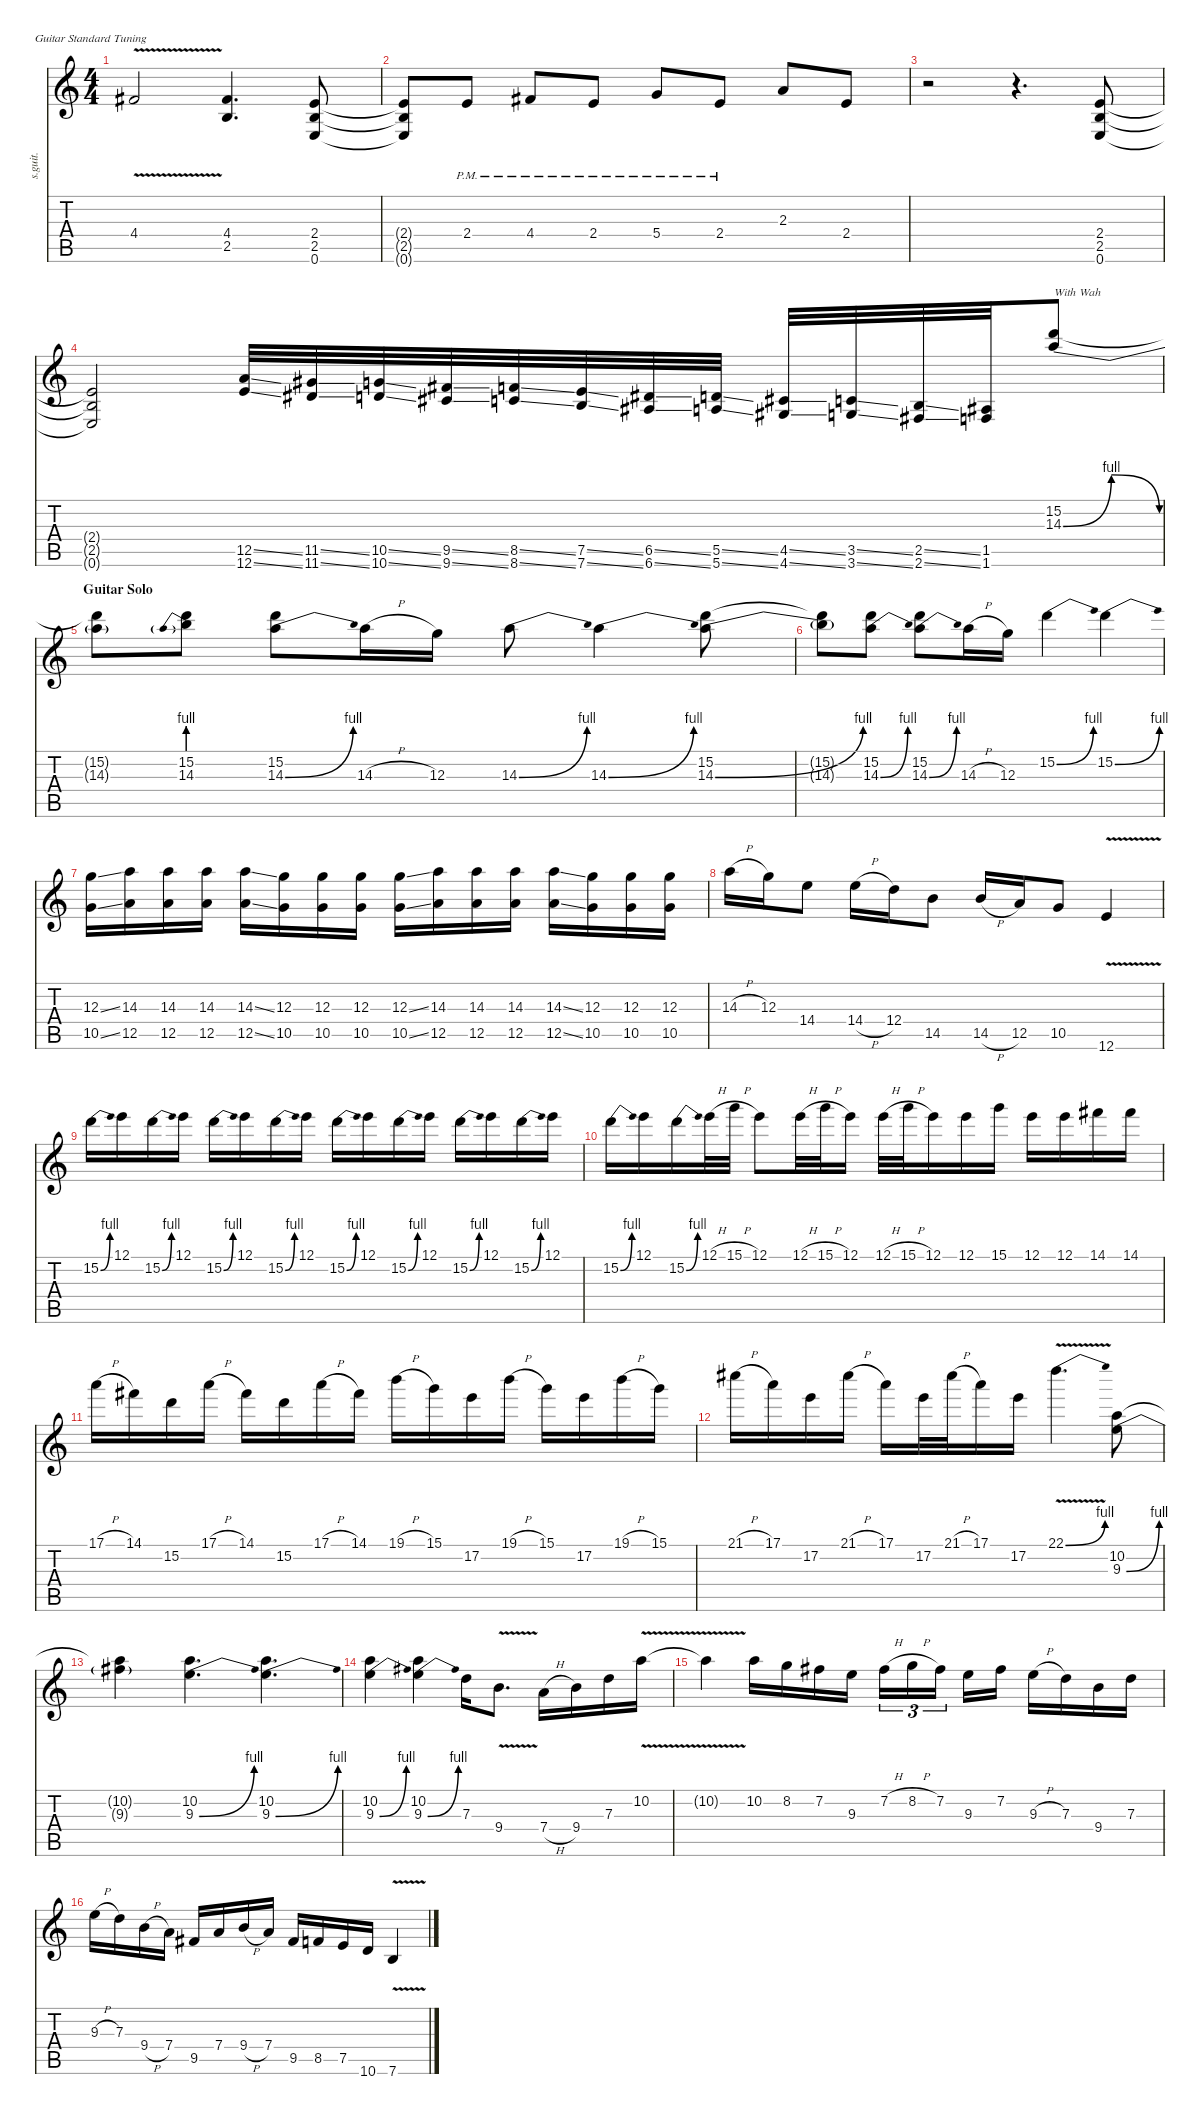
\defaultSystemsLayout 4
\hideDynamics
\bracketExtendMode nobrackets
\track ("Kirk Hammett (Lead)" "s.guit.") {instrument distortionguitar}
\staff {score tabs}
\tuning (E4 B3 G3 D3 A2 E2)
\ts (4 4)
\tempo (124 hide)
\clef g2
\ks c
4.4{v acc #}.2{lyrics (0 "") lyrics (1 "") lyrics (2 "") lyrics (3 "") lyrics (4 "") dy f} (4.4{acc #} 2.5).4{d lyrics (0 "") lyrics (1 "") lyrics (2 "") lyrics (3 "") lyrics (4 "")} (2.4 2.5 0.6).8{lyrics (0 "") lyrics (1 "") lyrics (2 "") lyrics (3 "") lyrics (4 "")} |
(2.4{t} 2.5{t} 0.6{t}).8{lyrics (0 "") lyrics (1 "") lyrics (2 "") lyrics (3 "") lyrics (4 "")} 2.4{pm}.8{lyrics (0 "") lyrics (1 "") lyrics (2 "") lyrics (3 "") lyrics (4 "")} 4.4{pm acc #}.8{lyrics (0 "") lyrics (1 "") lyrics (2 "") lyrics (3 "") lyrics (4 "")} 2.4{pm}.8{lyrics (0 "") lyrics (1 "") lyrics (2 "") lyrics (3 "") lyrics (4 "")} 5.4{pm}.8{lyrics (0 "") lyrics (1 "") lyrics (2 "") lyrics (3 "") lyrics (4 "")} 2.4{pm}.8{lyrics (0 "") lyrics (1 "") lyrics (2 "") lyrics (3 "") lyrics (4 "")} 2.3.8{lyrics (0 "") lyrics (1 "") lyrics (2 "") lyrics (3 "") lyrics (4 "")} 2.4.8{lyrics (0 "") lyrics (1 "") lyrics (2 "") lyrics (3 "") lyrics (4 "")} |
r.2 r.4{d} (2.4 2.5 0.6).8{lyrics (0 "") lyrics (1 "") lyrics (2 "") lyrics (3 "") lyrics (4 "")} |
(2.4{t} 2.5{t} 0.6{t}).2{lyrics (0 "") lyrics (1 "") lyrics (2 "") lyrics (3 "") lyrics (4 "")} (12.5{ss} 12.6{ss}).32{lyrics (0 "") lyrics (1 "") lyrics (2 "") lyrics (3 "") lyrics (4 "")} (11.5{ss acc #} 11.6{ss acc #}).32{lyrics (0 "") lyrics (1 "") lyrics (2 "") lyrics (3 "") lyrics (4 "")} (10.5{ss} 10.6{ss}).32{lyrics (0 "") lyrics (1 "") lyrics (2 "") lyrics (3 "") lyrics (4 "")} (9.5{ss acc #} 9.6{ss acc #}).32{lyrics (0 "") lyrics (1 "") lyrics (2 "") lyrics (3 "") lyrics (4 "")} (8.5{ss} 8.6{ss}).32{lyrics (0 "") lyrics (1 "") lyrics (2 "") lyrics (3 "") lyrics (4 "")} (7.5{ss} 7.6{ss}).32{lyrics (0 "") lyrics (1 "") lyrics (2 "") lyrics (3 "") lyrics (4 "")} (6.5{ss acc #} 6.6{ss acc #}).32{lyrics (0 "") lyrics (1 "") lyrics (2 "") lyrics (3 "") lyrics (4 "")} (5.5{ss} 5.6{ss}).32{lyrics (0 "") lyrics (1 "") lyrics (2 "") lyrics (3 "") lyrics (4 "")} (4.5{ss acc #} 4.6{ss acc #}).32{lyrics (0 "") lyrics (1 "") lyrics (2 "") lyrics (3 "") lyrics (4 "")} (3.5{ss} 3.6{ss}).32{lyrics (0 "") lyrics (1 "") lyrics (2 "") lyrics (3 "") lyrics (4 "")} (2.5{ss} 2.6{ss acc #}).32{lyrics (0 "") lyrics (1 "") lyrics (2 "") lyrics (3 "") lyrics (4 "")} (1.5{acc #} 1.6).32{lyrics (0 "") lyrics (1 "") lyrics (2 "") lyrics (3 "") lyrics (4 "")} (15.2 14.3{be (bendrelease 0 0 30 4 30 4 60 0)}).8{txt "With Wah" lyrics (0 "") lyrics (1 "") lyrics (2 "") lyrics (3 "") lyrics (4 "")} |
\section ("" "Guitar Solo")
(15.2{t} 14.3{t}).8{lyrics (0 "") lyrics (1 "") lyrics (2 "") lyrics (3 "") lyrics (4 "")} (15.2 14.3{be (prebend 0 4 60 4)}).8{lyrics (0 "") lyrics (1 "") lyrics (2 "") lyrics (3 "") lyrics (4 "")} (15.2 14.3{be (bend 0 0 60 4)}).8{lyrics (0 "") lyrics (1 "") lyrics (2 "") lyrics (3 "") lyrics (4 "")} 14.3{h}.16{lyrics (0 "") lyrics (1 "") lyrics (2 "") lyrics (3 "") lyrics (4 "")} 12.3.16{lyrics (0 "") lyrics (1 "") lyrics (2 "") lyrics (3 "") lyrics (4 "")} 14.3{be (bend 0 0 60 4)}.8{lyrics (0 "") lyrics (1 "") lyrics (2 "") lyrics (3 "") lyrics (4 "")} 14.3{be (bend 0 0 60 4)}.4{lyrics (0 "") lyrics (1 "") lyrics (2 "") lyrics (3 "") lyrics (4 "")} (14.3{be (bend 0 0 60 4)} 15.2).8{lyrics (0 "") lyrics (1 "") lyrics (2 "") lyrics (3 "") lyrics (4 "")} |
(15.2{t} 14.3{t}).8{lyrics (0 "") lyrics (1 "") lyrics (2 "") lyrics (3 "") lyrics (4 "")} (14.3{be (bend 0 0 60 4)} 15.2).8{lyrics (0 "") lyrics (1 "") lyrics (2 "") lyrics (3 "") lyrics (4 "")} (14.3{be (bend 0 0 60 4)} 15.2).8{lyrics (0 "") lyrics (1 "") lyrics (2 "") lyrics (3 "") lyrics (4 "")} 14.3{h}.16{lyrics (0 "") lyrics (1 "") lyrics (2 "") lyrics (3 "") lyrics (4 "")} 12.3.16{lyrics (0 "") lyrics (1 "") lyrics (2 "") lyrics (3 "") lyrics (4 "")} 15.2{be (bend 0 0 60 4)}.4{lyrics (0 "") lyrics (1 "") lyrics (2 "") lyrics (3 "") lyrics (4 "")} 15.2{be (bend 0 0 60 4)}.4{lyrics (0 "") lyrics (1 "") lyrics (2 "") lyrics (3 "") lyrics (4 "")} |
(12.3{ss} 10.5{ss}).16{lyrics (0 "") lyrics (1 "") lyrics (2 "") lyrics (3 "") lyrics (4 "")} (14.3 12.5).16{lyrics (0 "") lyrics (1 "") lyrics (2 "") lyrics (3 "") lyrics (4 "")} (14.3 12.5).16{lyrics (0 "") lyrics (1 "") lyrics (2 "") lyrics (3 "") lyrics (4 "")} (14.3 12.5).16{lyrics (0 "") lyrics (1 "") lyrics (2 "") lyrics (3 "") lyrics (4 "")} (14.3{ss} 12.5{ss}).16{lyrics (0 "") lyrics (1 "") lyrics (2 "") lyrics (3 "") lyrics (4 "")} (12.3 10.5).16{lyrics (0 "") lyrics (1 "") lyrics (2 "") lyrics (3 "") lyrics (4 "")} (12.3 10.5).16{lyrics (0 "") lyrics (1 "") lyrics (2 "") lyrics (3 "") lyrics (4 "")} (12.3 10.5).16{lyrics (0 "") lyrics (1 "") lyrics (2 "") lyrics (3 "") lyrics (4 "")} (12.3{ss} 10.5{ss}).16{lyrics (0 "") lyrics (1 "") lyrics (2 "") lyrics (3 "") lyrics (4 "")} (14.3 12.5).16{lyrics (0 "") lyrics (1 "") lyrics (2 "") lyrics (3 "") lyrics (4 "")} (14.3 12.5).16{lyrics (0 "") lyrics (1 "") lyrics (2 "") lyrics (3 "") lyrics (4 "")} (14.3 12.5).16{lyrics (0 "") lyrics (1 "") lyrics (2 "") lyrics (3 "") lyrics (4 "")} (14.3{ss} 12.5{ss}).16{lyrics (0 "") lyrics (1 "") lyrics (2 "") lyrics (3 "") lyrics (4 "")} (12.3 10.5).16{lyrics (0 "") lyrics (1 "") lyrics (2 "") lyrics (3 "") lyrics (4 "")} (12.3 10.5).16{lyrics (0 "") lyrics (1 "") lyrics (2 "") lyrics (3 "") lyrics (4 "")} (12.3 10.5).16{lyrics (0 "") lyrics (1 "") lyrics (2 "") lyrics (3 "") lyrics (4 "")} |
14.3{h}.16{lyrics (0 "") lyrics (1 "") lyrics (2 "") lyrics (3 "") lyrics (4 "")} 12.3.16{lyrics (0 "") lyrics (1 "") lyrics (2 "") lyrics (3 "") lyrics (4 "")} 14.4.8{lyrics (0 "") lyrics (1 "") lyrics (2 "") lyrics (3 "") lyrics (4 "")} 14.4{h}.16{lyrics (0 "") lyrics (1 "") lyrics (2 "") lyrics (3 "") lyrics (4 "")} 12.4.16{lyrics (0 "") lyrics (1 "") lyrics (2 "") lyrics (3 "") lyrics (4 "")} 14.5.8{lyrics (0 "") lyrics (1 "") lyrics (2 "") lyrics (3 "") lyrics (4 "")} 14.5{h}.16{lyrics (0 "") lyrics (1 "") lyrics (2 "") lyrics (3 "") lyrics (4 "")} 12.5.16{lyrics (0 "") lyrics (1 "") lyrics (2 "") lyrics (3 "") lyrics (4 "")} 10.5.8{lyrics (0 "") lyrics (1 "") lyrics (2 "") lyrics (3 "") lyrics (4 "")} 12.6{v}.4{lyrics (0 "") lyrics (1 "") lyrics (2 "") lyrics (3 "") lyrics (4 "")} |
15.2{be (bend 0 0 30 4)}.16{lyrics (0 "") lyrics (1 "") lyrics (2 "") lyrics (3 "") lyrics (4 "")} 12.1.16{lyrics (0 "") lyrics (1 "") lyrics (2 "") lyrics (3 "") lyrics (4 "")} 15.2{be (bend 0 0 30 4)}.16{lyrics (0 "") lyrics (1 "") lyrics (2 "") lyrics (3 "") lyrics (4 "")} 12.1.16{lyrics (0 "") lyrics (1 "") lyrics (2 "") lyrics (3 "") lyrics (4 "")} 15.2{be (bend 0 0 30 4)}.16{lyrics (0 "") lyrics (1 "") lyrics (2 "") lyrics (3 "") lyrics (4 "")} 12.1.16{lyrics (0 "") lyrics (1 "") lyrics (2 "") lyrics (3 "") lyrics (4 "")} 15.2{be (bend 0 0 30 4)}.16{lyrics (0 "") lyrics (1 "") lyrics (2 "") lyrics (3 "") lyrics (4 "")} 12.1.16{lyrics (0 "") lyrics (1 "") lyrics (2 "") lyrics (3 "") lyrics (4 "")} 15.2{be (bend 0 0 30 4)}.16{lyrics (0 "") lyrics (1 "") lyrics (2 "") lyrics (3 "") lyrics (4 "")} 12.1.16{lyrics (0 "") lyrics (1 "") lyrics (2 "") lyrics (3 "") lyrics (4 "")} 15.2{be (bend 0 0 30 4)}.16{lyrics (0 "") lyrics (1 "") lyrics (2 "") lyrics (3 "") lyrics (4 "")} 12.1.16{lyrics (0 "") lyrics (1 "") lyrics (2 "") lyrics (3 "") lyrics (4 "")} 15.2{be (bend 0 0 30 4)}.16{lyrics (0 "") lyrics (1 "") lyrics (2 "") lyrics (3 "") lyrics (4 "")} 12.1.16{lyrics (0 "") lyrics (1 "") lyrics (2 "") lyrics (3 "") lyrics (4 "")} 15.2{be (bend 0 0 30 4)}.16{lyrics (0 "") lyrics (1 "") lyrics (2 "") lyrics (3 "") lyrics (4 "")} 12.1.16{lyrics (0 "") lyrics (1 "") lyrics (2 "") lyrics (3 "") lyrics (4 "")} |
15.2{be (bend 0 0 60 4)}.16{lyrics (0 "") lyrics (1 "") lyrics (2 "") lyrics (3 "") lyrics (4 "")} 12.1.16{lyrics (0 "") lyrics (1 "") lyrics (2 "") lyrics (3 "") lyrics (4 "")} 15.2{be (bend 0 0 60 4)}.16{lyrics (0 "") lyrics (1 "") lyrics (2 "") lyrics (3 "") lyrics (4 "")} 12.1{h}.32{lyrics (0 "") lyrics (1 "") lyrics (2 "") lyrics (3 "") lyrics (4 "")} 15.1{h}.32{lyrics (0 "") lyrics (1 "") lyrics (2 "") lyrics (3 "") lyrics (4 "")} 12.1.8{lyrics (0 "") lyrics (1 "") lyrics (2 "") lyrics (3 "") lyrics (4 "")} 12.1{h}.32{lyrics (0 "") lyrics (1 "") lyrics (2 "") lyrics (3 "") lyrics (4 "")} 15.1{h}.32{lyrics (0 "") lyrics (1 "") lyrics (2 "") lyrics (3 "") lyrics (4 "")} 12.1.16{lyrics (0 "") lyrics (1 "") lyrics (2 "") lyrics (3 "") lyrics (4 "")} 12.1{h}.32{lyrics (0 "") lyrics (1 "") lyrics (2 "") lyrics (3 "") lyrics (4 "")} 15.1{h}.32{lyrics (0 "") lyrics (1 "") lyrics (2 "") lyrics (3 "") lyrics (4 "")} 12.1.16{lyrics (0 "") lyrics (1 "") lyrics (2 "") lyrics (3 "") lyrics (4 "")} 12.1.16{lyrics (0 "") lyrics (1 "") lyrics (2 "") lyrics (3 "") lyrics (4 "")} 15.1.16{lyrics (0 "") lyrics (1 "") lyrics (2 "") lyrics (3 "") lyrics (4 "")} 12.1.16{lyrics (0 "") lyrics (1 "") lyrics (2 "") lyrics (3 "") lyrics (4 "")} 12.1.16{lyrics (0 "") lyrics (1 "") lyrics (2 "") lyrics (3 "") lyrics (4 "")} 14.1{acc #}.16{lyrics (0 "") lyrics (1 "") lyrics (2 "") lyrics (3 "") lyrics (4 "")} 14.1{acc #}.16{lyrics (0 "") lyrics (1 "") lyrics (2 "") lyrics (3 "") lyrics (4 "")} |
17.1{h}.16{lyrics (0 "") lyrics (1 "") lyrics (2 "") lyrics (3 "") lyrics (4 "")} 14.1{acc #}.16{lyrics (0 "") lyrics (1 "") lyrics (2 "") lyrics (3 "") lyrics (4 "")} 15.2.16{lyrics (0 "") lyrics (1 "") lyrics (2 "") lyrics (3 "") lyrics (4 "")} 17.1{h}.16{lyrics (0 "") lyrics (1 "") lyrics (2 "") lyrics (3 "") lyrics (4 "")} 14.1{acc #}.16{lyrics (0 "") lyrics (1 "") lyrics (2 "") lyrics (3 "") lyrics (4 "")} 15.2.16{lyrics (0 "") lyrics (1 "") lyrics (2 "") lyrics (3 "") lyrics (4 "")} 17.1{h}.16{lyrics (0 "") lyrics (1 "") lyrics (2 "") lyrics (3 "") lyrics (4 "")} 14.1{acc #}.16{lyrics (0 "") lyrics (1 "") lyrics (2 "") lyrics (3 "") lyrics (4 "")} 19.1{h}.16{lyrics (0 "") lyrics (1 "") lyrics (2 "") lyrics (3 "") lyrics (4 "")} 15.1.16{lyrics (0 "") lyrics (1 "") lyrics (2 "") lyrics (3 "") lyrics (4 "")} 17.2.16{lyrics (0 "") lyrics (1 "") lyrics (2 "") lyrics (3 "") lyrics (4 "")} 19.1{h}.16{lyrics (0 "") lyrics (1 "") lyrics (2 "") lyrics (3 "") lyrics (4 "")} 15.1.16{lyrics (0 "") lyrics (1 "") lyrics (2 "") lyrics (3 "") lyrics (4 "")} 17.2.16{lyrics (0 "") lyrics (1 "") lyrics (2 "") lyrics (3 "") lyrics (4 "")} 19.1{h}.16{lyrics (0 "") lyrics (1 "") lyrics (2 "") lyrics (3 "") lyrics (4 "")} 15.1.16{lyrics (0 "") lyrics (1 "") lyrics (2 "") lyrics (3 "") lyrics (4 "")} |
21.1{h acc #}.16{lyrics (0 "") lyrics (1 "") lyrics (2 "") lyrics (3 "") lyrics (4 "")} 17.1.16{lyrics (0 "") lyrics (1 "") lyrics (2 "") lyrics (3 "") lyrics (4 "")} 17.2.16{lyrics (0 "") lyrics (1 "") lyrics (2 "") lyrics (3 "") lyrics (4 "")} 21.1{h acc #}.16{lyrics (0 "") lyrics (1 "") lyrics (2 "") lyrics (3 "") lyrics (4 "")} 17.1.16{lyrics (0 "") lyrics (1 "") lyrics (2 "") lyrics (3 "") lyrics (4 "")} 17.2.32{lyrics (0 "") lyrics (1 "") lyrics (2 "") lyrics (3 "") lyrics (4 "")} 21.1{h acc #}.32{lyrics (0 "") lyrics (1 "") lyrics (2 "") lyrics (3 "") lyrics (4 "")} 17.1.16{lyrics (0 "") lyrics (1 "") lyrics (2 "") lyrics (3 "") lyrics (4 "")} 17.2.16{lyrics (0 "") lyrics (1 "") lyrics (2 "") lyrics (3 "") lyrics (4 "")} 22.1{be (bend 0 0 30 4) v}.4{d lyrics (0 "") lyrics (1 "") lyrics (2 "") lyrics (3 "") lyrics (4 "")} (10.2 9.3{be (bend 0 0 30 4)}).8{lyrics (0 "") lyrics (1 "") lyrics (2 "") lyrics (3 "") lyrics (4 "")} |
(10.2{t} 9.3{t}).4{lyrics (0 "") lyrics (1 "") lyrics (2 "") lyrics (3 "") lyrics (4 "")} (10.2 9.3{be (bend 0 0 30 4)}).4{d lyrics (0 "") lyrics (1 "") lyrics (2 "") lyrics (3 "") lyrics (4 "")} (10.2 9.3{be (bend 0 0 30 4)}).4{d lyrics (0 "") lyrics (1 "") lyrics (2 "") lyrics (3 "") lyrics (4 "")} |
(10.2 9.3{be (bend 0 0 30 4)}).4{lyrics (0 "") lyrics (1 "") lyrics (2 "") lyrics (3 "") lyrics (4 "")} (10.2 9.3{be (bend 0 0 30 4)}).4{lyrics (0 "") lyrics (1 "") lyrics (2 "") lyrics (3 "") lyrics (4 "")} 7.3.16{lyrics (0 "") lyrics (1 "") lyrics (2 "") lyrics (3 "") lyrics (4 "")} 9.4{v}.8{d lyrics (0 "") lyrics (1 "") lyrics (2 "") lyrics (3 "") lyrics (4 "")} 7.4{h}.16{lyrics (0 "") lyrics (1 "") lyrics (2 "") lyrics (3 "") lyrics (4 "")} 9.4.16{lyrics (0 "") lyrics (1 "") lyrics (2 "") lyrics (3 "") lyrics (4 "")} 7.3.16{lyrics (0 "") lyrics (1 "") lyrics (2 "") lyrics (3 "") lyrics (4 "")} 10.2{v}.16{lyrics (0 "") lyrics (1 "") lyrics (2 "") lyrics (3 "") lyrics (4 "")} |
10.2{v t}.4{lyrics (0 "") lyrics (1 "") lyrics (2 "") lyrics (3 "") lyrics (4 "")} 10.2.16{lyrics (0 "") lyrics (1 "") lyrics (2 "") lyrics (3 "") lyrics (4 "")} 8.2.16{lyrics (0 "") lyrics (1 "") lyrics (2 "") lyrics (3 "") lyrics (4 "")} 7.2{acc #}.16{lyrics (0 "") lyrics (1 "") lyrics (2 "") lyrics (3 "") lyrics (4 "")} 9.3.16{lyrics (0 "") lyrics (1 "") lyrics (2 "") lyrics (3 "") lyrics (4 "")} 7.2{h acc #}.16{tu (3 2) lyrics (0 "") lyrics (1 "") lyrics (2 "") lyrics (3 "") lyrics (4 "")} 8.2{h}.16{tu (3 2) lyrics (0 "") lyrics (1 "") lyrics (2 "") lyrics (3 "") lyrics (4 "")} 7.2{acc #}.16{tu (3 2) lyrics (0 "") lyrics (1 "") lyrics (2 "") lyrics (3 "") lyrics (4 "")} 9.3.16{lyrics (0 "") lyrics (1 "") lyrics (2 "") lyrics (3 "") lyrics (4 "")} 7.2{acc #}.16{lyrics (0 "") lyrics (1 "") lyrics (2 "") lyrics (3 "") lyrics (4 "")} 9.3{h}.16{lyrics (0 "") lyrics (1 "") lyrics (2 "") lyrics (3 "") lyrics (4 "")} 7.3.16{lyrics (0 "") lyrics (1 "") lyrics (2 "") lyrics (3 "") lyrics (4 "")} 9.4.16{lyrics (0 "") lyrics (1 "") lyrics (2 "") lyrics (3 "") lyrics (4 "")} 7.3.16{lyrics (0 "") lyrics (1 "") lyrics (2 "") lyrics (3 "") lyrics (4 "")} |
9.3{h}.16{lyrics (0 "") lyrics (1 "") lyrics (2 "") lyrics (3 "") lyrics (4 "")} 7.3.16{lyrics (0 "") lyrics (1 "") lyrics (2 "") lyrics (3 "") lyrics (4 "")} 9.4{h}.16{lyrics (0 "") lyrics (1 "") lyrics (2 "") lyrics (3 "") lyrics (4 "")} 7.4.16{lyrics (0 "") lyrics (1 "") lyrics (2 "") lyrics (3 "") lyrics (4 "")} 9.5{acc #}.16{lyrics (0 "") lyrics (1 "") lyrics (2 "") lyrics (3 "") lyrics (4 "")} 7.4.16{lyrics (0 "") lyrics (1 "") lyrics (2 "") lyrics (3 "") lyrics (4 "")} 9.4{h}.16{lyrics (0 "") lyrics (1 "") lyrics (2 "") lyrics (3 "") lyrics (4 "")} 7.4.16{lyrics (0 "") lyrics (1 "") lyrics (2 "") lyrics (3 "") lyrics (4 "")} 9.5{acc #}.16{lyrics (0 "") lyrics (1 "") lyrics (2 "") lyrics (3 "") lyrics (4 "")} 8.5.16{lyrics (0 "") lyrics (1 "") lyrics (2 "") lyrics (3 "") lyrics (4 "")} 7.5.16{lyrics (0 "") lyrics (1 "") lyrics (2 "") lyrics (3 "") lyrics (4 "")} 10.6.16{lyrics (0 "") lyrics (1 "") lyrics (2 "") lyrics (3 "") lyrics (4 "")} 7.6{v}.4{lyrics (0 "") lyrics (1 "") lyrics (2 "") lyrics (3 "") lyrics (4 "")}
